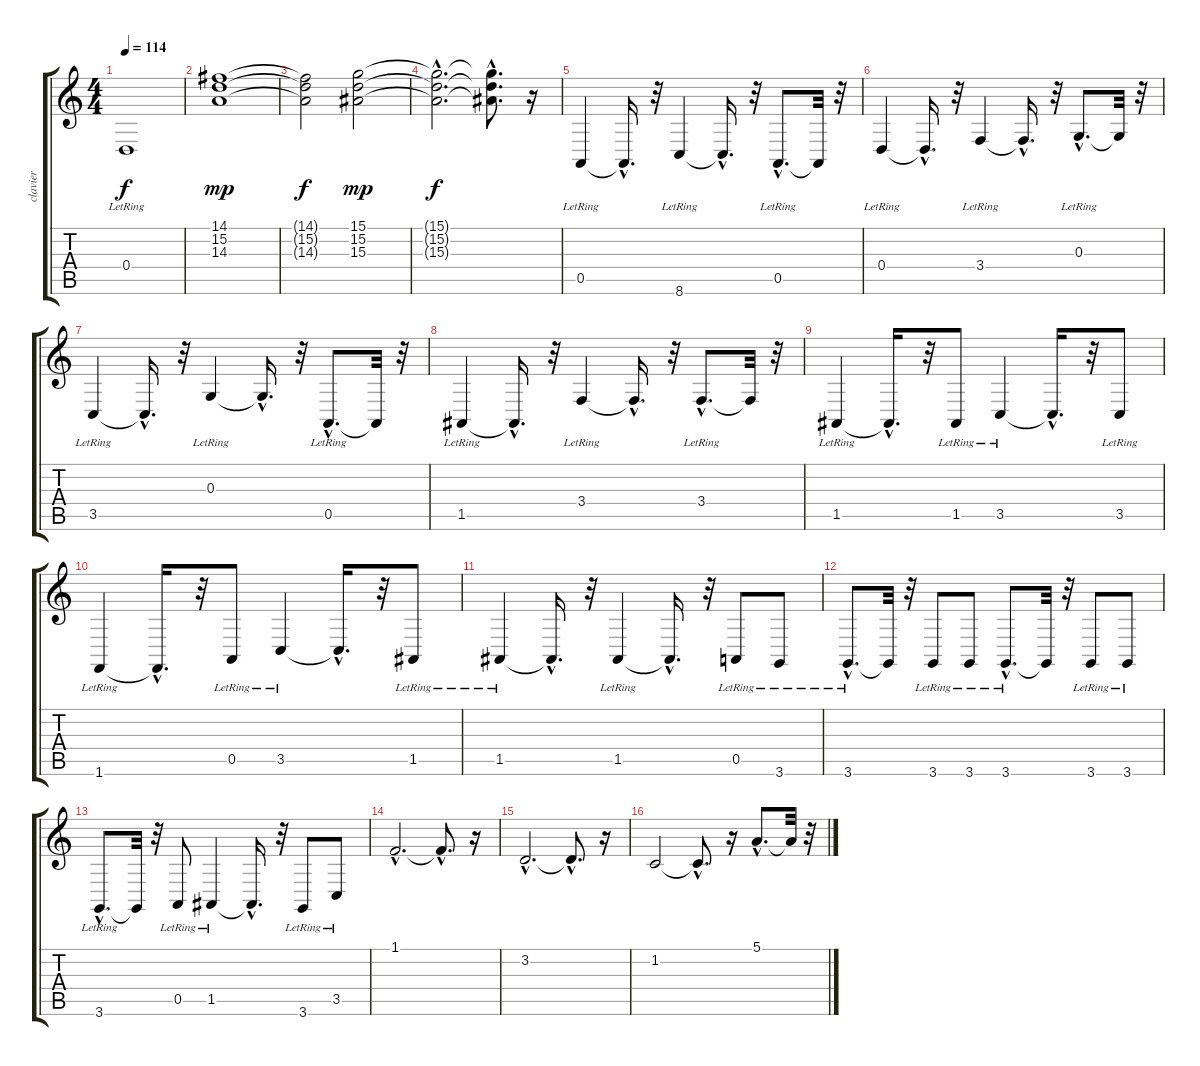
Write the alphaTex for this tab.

\track ("clavier" "clavier") {instrument synthstrings1}
\staff {score tabs}
\tuning (E4 B3 G3 D3 A2 E2) {hide}
\ts (4 4)
\tempo 114
\clef g2
\ks c
0.4{lr}.1{dy f} |
(14.1 15.2 14.3).1{dy mp} |
(14.1{t} 15.2{t} 14.3{t}).2{dy f} (15.1 15.2 15.3).2{dy mp} |
(15.1{hac t} 15.2{hac t} 15.3{hac t}).2{d dy f} (15.1{hac t} 15.2{hac t} 15.3{hac t}).8{d} r.16 |
0.5{lr}.4 0.5{hac t}.16{d} r.32 8.6{lr}.4 8.6{hac t}.16{d} r.32 0.5{hac lr}.8{d} 0.5{t}.32 r.32 |
0.4{lr}.4 0.4{hac t}.16{d} r.32 3.4{lr}.4 3.4{hac t}.16{d} r.32 0.3{hac lr}.8{d} 0.3{t}.32 r.32 |
3.5{lr}.4 3.5{hac t}.16{d} r.32 0.3{lr}.4 0.3{hac t}.16{d} r.32 0.5{hac lr}.8{d} 0.5{t}.32 r.32 |
1.5{lr}.4 1.5{hac t}.16{d} r.32 3.4{lr}.4 3.4{hac t}.16{d} r.32 3.4{hac lr}.8{d} 3.4{t}.32 r.32 |
1.5{lr}.4 1.5{hac t}.16{d} r.32 1.5{lr}.8 3.5{lr}.4 3.5{hac t}.16{d} r.32 3.5{lr}.8 |
1.6{lr}.4 1.6{hac t}.16{d} r.32 0.5{lr}.8 3.5{lr}.4 3.5{hac t}.16{d} r.32 1.5{lr}.8 |
1.5{lr}.4 1.5{hac t}.16{d} r.32 1.5{lr}.4 1.5{hac t}.16{d} r.32 0.5{lr}.8 3.6{lr}.8 |
3.6{hac lr}.8{d} 3.6{t}.32 r.32 3.6{lr}.8 3.6{lr}.8 3.6{hac lr}.8{d} 3.6{t}.32 r.32 3.6{lr}.8 3.6{lr}.8 |
3.6{hac lr}.8{d} 3.6{t}.32 r.32 0.5{lr}.8 1.5{lr}.4 1.5{hac t}.16{d} r.32 3.6{lr}.8 3.5{lr}.8 |
1.1{hac}.2{d} 1.1{hac t}.8{d} r.16 |
3.2{hac}.2{d} 3.2{hac t}.8{d} r.16 |
1.2.2 1.2{hac t}.8{d} r.16 5.1{hac}.8{d} 5.1{t}.32 r.32
